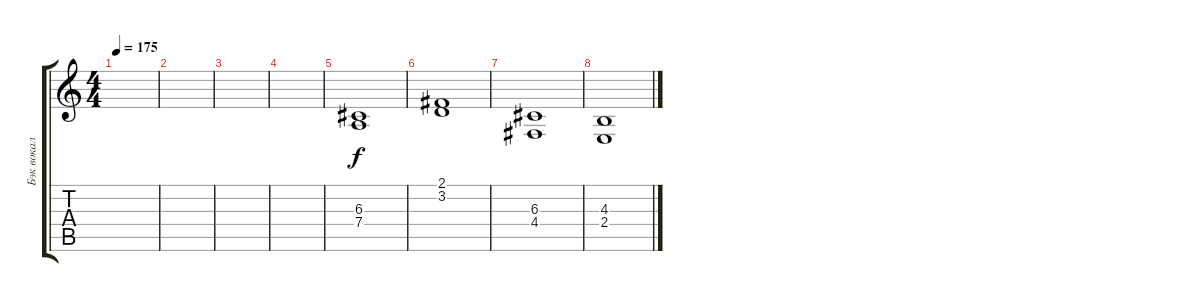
\track ("Бэк вокал" "Бэк вокал") {instrument stringensemble1}
\staff {score tabs}
\tuning (E4 B3 G3 D3 A2 E2) {hide}
\ts (4 4)
\tempo 175
\clef g2
\ks c
|
|
|
|
(6.3 7.4).1 |
(2.1 3.2).1 |
(6.3 4.4).1 |
(4.3 2.4).1
